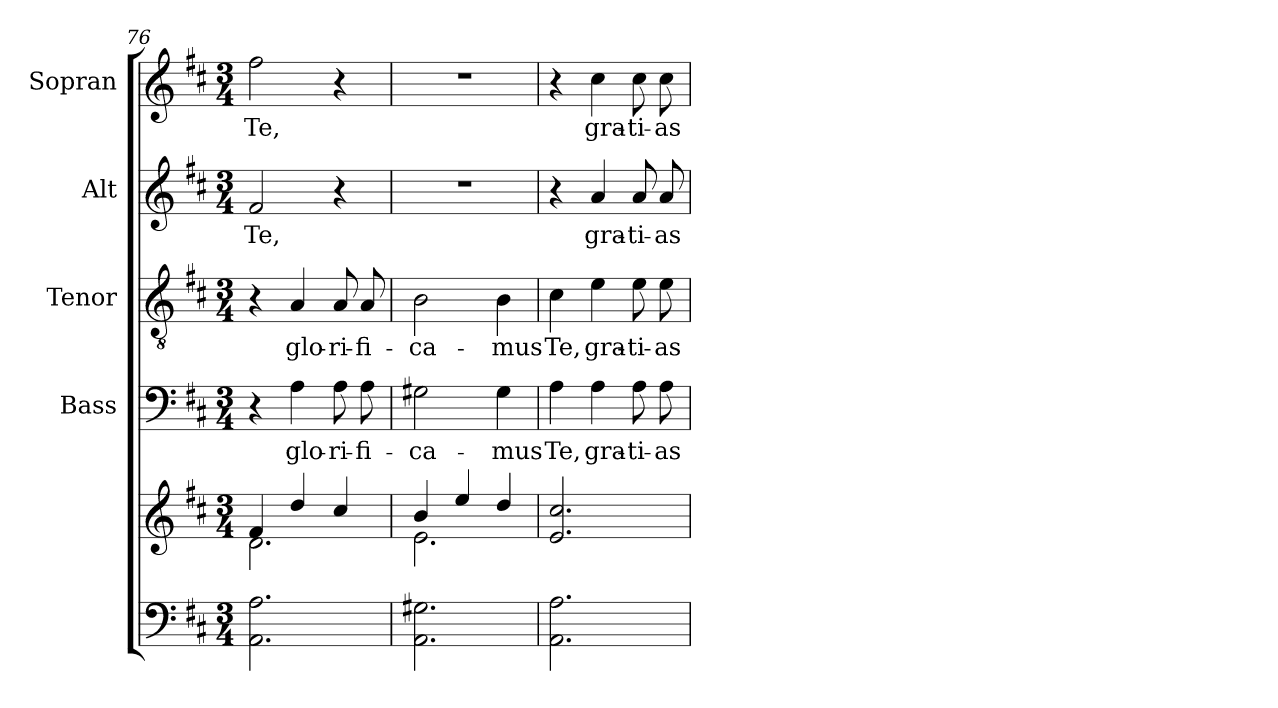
**kern	**kern	**kern	**text	**kern	**text	**kern	**text	**kern	**text
*part5	*part5	*part4	*part4	*part3	*part3	*part2	*part2	*part1	*part1
*staff6	*staff5	*staff4	*staff4	*staff3	*staff3	*staff2	*staff2	*staff1	*staff1
*	*	*I"Bass	*	*I"Tenor	*	*I"Alt	*	*I"Sopran	*
*	*	*I'B.	*	*I'T.	*	*I'A.	*	*I'S.	*
*clefF4	*clefG2	*clefF4	*	*clefGv2	*	*clefG2	*	*clefG2	*
*k[f#c#]	*k[f#c#]	*k[f#c#]	*	*k[f#c#]	*	*k[f#c#]	*	*k[f#c#]	*
*D:	*D:	*D:	*	*D:	*	*D:	*	*D:	*
*M3/4	*M3/4	*M3/4	*	*M3/4	*	*M3/4	*	*M3/4	*
=76	=76	=76	=76	=76	=76	=76	=76	=76	=76
*	*^	*	*	*	*	*	*	*	*
!	!	!	!	!	!	!	!	!LO:LY:b	!	!LO:LY:b
2.AA\ 2.A\	4f#/	2.d\	4r	.	4r	.	2f#/	Te,	2ff#\	Te,
!	!	!	!	!LO:LY:b	!	!LO:LY:b	!	!	!	!
.	4dd/	.	4A\	glo-	4A/	glo-	.	.	.	.
!	!	!	!	!LO:LY:b	!	!LO:LY:b	!	!	!	!
.	4cc#/	.	8A\	-ri-	8A/	-ri-	4r	.	4r	.
!	!	!	!	!LO:LY:b	!	!LO:LY:b	!	!	!	!
.	.	.	8A\	-fi-	8A/	-fi-	.	.	.	.
=77	=77	=77	=77	=77	=77	=77	=77	=77	=77	=77
!	!	!	!	!LO:LY:b	!	!LO:LY:b	!	!	!	!
2.AA\ 2.G#X\	4b/	2.e\	2G#X\	-ca-	2B\	-ca-	2.r	.	2.r	.
.	4ee/	.	.	.	.	.	.	.	.	.
!	!	!	!	!LO:LY:b	!	!LO:LY:b	!	!	!	!
.	4dd/	.	4G#\	-mus	4B\	-mus	.	.	.	.
*	*v	*v	*	*	*	*	*	*	*	*
=78	=78	=78	=78	=78	=78	=78	=78	=78	=78
!	!	!	!LO:LY:b	!	!LO:LY:b	!	!	!	!
2.AA\ 2.A\	2.e/ 2.cc#/	4A\	Te,	4c#\	Te,	4r	.	4r	.
!	!	!	!LO:LY:b	!	!LO:LY:b	!	!LO:LY:b	!	!LO:LY:b
.	.	4A\	gra-	4e\	gra-	4a/	gra-	4cc#\	gra-
!	!	!	!LO:LY:b	!	!LO:LY:b	!	!LO:LY:b	!	!LO:LY:b
.	.	8A\	-ti-	8e\	-ti-	8a/	-ti-	8cc#\	-ti-
!	!	!	!LO:LY:b	!	!LO:LY:b	!	!LO:LY:b	!	!LO:LY:b
.	.	8A\	-as	8e\	-as	8a/	-as	8cc#\	-as
=	=	=	=	=	=	=	=	=	=
*-	*-	*-	*-	*-	*-	*-	*-	*-	*-
